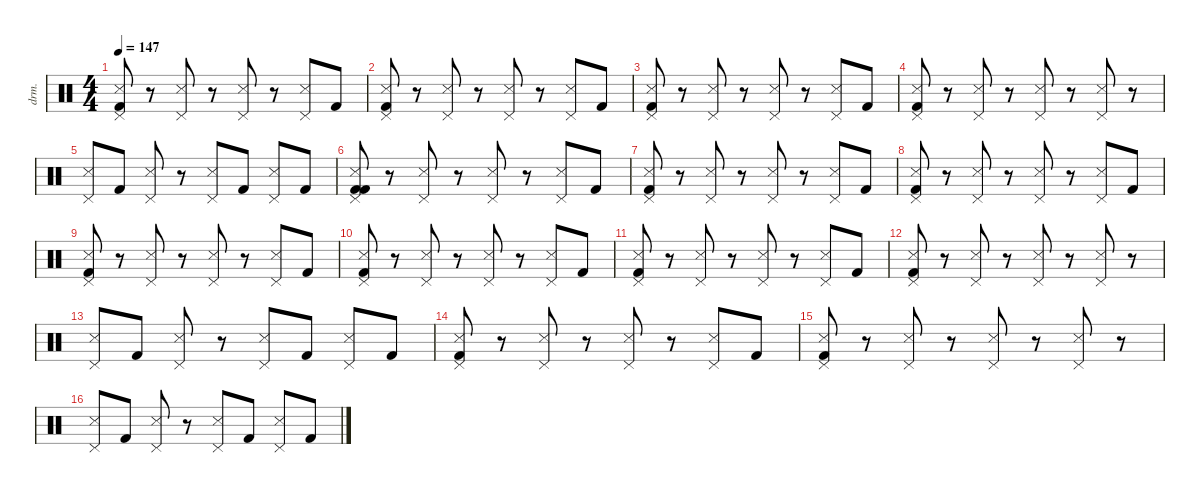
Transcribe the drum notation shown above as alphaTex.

\defaultSystemsLayout 4
\hideDynamics
\bracketExtendMode nobrackets
\otherSystemsTrackNameOrientation horizontal
\track ("Drums" "drm.") {instrument percussion}
\staff {score}
\articulation defaults
\ts (4 4)
\tempo 147
\clef neutral
\ks c
("Pedal Hi-Hat (hit)" "Kick (hit) 2" "Snare (side stick) 3").8{dy f beam Up} r.8{beam Up} ("Pedal Hi-Hat (hit)" "Snare (side stick) 3").8{beam Up} r.8{beam Up} ("Pedal Hi-Hat (hit)" "Snare (side stick) 3").8{beam Up} r.8{beam Up} ("Pedal Hi-Hat (hit)" "Snare (side stick) 3").8{beam Up} "Kick (hit) 2".8{beam Up} |
("Pedal Hi-Hat (hit)" "Kick (hit) 2" "Snare (side stick) 3").8{beam Up} r.8{beam Up} ("Pedal Hi-Hat (hit)" "Snare (side stick) 3").8{beam Up} r.8{beam Up} ("Pedal Hi-Hat (hit)" "Snare (side stick) 3").8{beam Up} r.8{beam Up} ("Pedal Hi-Hat (hit)" "Snare (side stick) 3").8{beam Up} "Kick (hit) 2".8{beam Up} |
("Pedal Hi-Hat (hit)" "Kick (hit) 2" "Snare (side stick) 3").8{beam Up} r.8{beam Up} ("Pedal Hi-Hat (hit)" "Snare (side stick) 3").8{beam Up} r.8{beam Up} ("Pedal Hi-Hat (hit)" "Snare (side stick) 3").8{beam Up} r.8{beam Up} ("Pedal Hi-Hat (hit)" "Snare (side stick) 3").8{beam Up} "Kick (hit) 2".8{beam Up} |
("Pedal Hi-Hat (hit)" "Kick (hit) 2" "Snare (side stick) 3").8{beam Up} r.8{beam Up} ("Pedal Hi-Hat (hit)" "Snare (side stick) 3").8{beam Up} r.8{beam Up} ("Pedal Hi-Hat (hit)" "Snare (side stick) 3").8{beam Up} r.8{beam Up} ("Pedal Hi-Hat (hit)" "Snare (side stick) 3").8{beam Up} r.8{beam Up} |
("Pedal Hi-Hat (hit)" "Snare (side stick) 3").8{beam Up} "Kick (hit) 2".8{beam Up} ("Pedal Hi-Hat (hit)" "Snare (side stick) 3").8{beam Up} r.8{beam Up} ("Pedal Hi-Hat (hit)" "Snare (side stick) 3").8{beam Up} "Kick (hit) 2".8{beam Up} ("Pedal Hi-Hat (hit)" "Snare (side stick) 3").8{beam Up} "Kick (hit) 2".8{beam Up} |
("Pedal Hi-Hat (hit)" "Kick (hit) 2" "Kick (hit) 2" "Snare (side stick) 3").8{beam Up} r.8{beam Up} ("Pedal Hi-Hat (hit)" "Snare (side stick) 3").8{beam Up} r.8{beam Up} ("Pedal Hi-Hat (hit)" "Snare (side stick) 3").8{beam Up} r.8{beam Up} ("Pedal Hi-Hat (hit)" "Snare (side stick) 3").8{beam Up} "Kick (hit) 2".8{beam Up} |
("Pedal Hi-Hat (hit)" "Kick (hit) 2" "Snare (side stick) 3").8{beam Up} r.8{beam Up} ("Pedal Hi-Hat (hit)" "Snare (side stick) 3").8{beam Up} r.8{beam Up} ("Pedal Hi-Hat (hit)" "Snare (side stick) 3").8{beam Up} r.8{beam Up} ("Pedal Hi-Hat (hit)" "Snare (side stick) 3").8{beam Up} "Kick (hit) 2".8{beam Up} |
("Pedal Hi-Hat (hit)" "Kick (hit) 2" "Snare (side stick) 3").8{beam Up} r.8{beam Up} ("Pedal Hi-Hat (hit)" "Snare (side stick) 3").8{beam Up} r.8{beam Up} ("Pedal Hi-Hat (hit)" "Snare (side stick) 3").8{beam Up} r.8{beam Up} ("Pedal Hi-Hat (hit)" "Snare (side stick) 3").8{beam Up} "Kick (hit) 2".8{beam Up} |
("Pedal Hi-Hat (hit)" "Kick (hit) 2" "Snare (side stick) 3").8{beam Up} r.8{beam Up} ("Pedal Hi-Hat (hit)" "Snare (side stick) 3").8{beam Up} r.8{beam Up} ("Pedal Hi-Hat (hit)" "Snare (side stick) 3").8{beam Up} r.8{beam Up} ("Pedal Hi-Hat (hit)" "Snare (side stick) 3").8{beam Up} "Kick (hit) 2".8{beam Up} |
("Pedal Hi-Hat (hit)" "Kick (hit) 2" "Snare (side stick) 3").8{beam Up} r.8{beam Up} ("Pedal Hi-Hat (hit)" "Snare (side stick) 3").8{beam Up} r.8{beam Up} ("Pedal Hi-Hat (hit)" "Snare (side stick) 3").8{beam Up} r.8{beam Up} ("Pedal Hi-Hat (hit)" "Snare (side stick) 3").8{beam Up} "Kick (hit) 2".8{beam Up} |
("Pedal Hi-Hat (hit)" "Kick (hit) 2" "Snare (side stick) 3").8{beam Up} r.8{beam Up} ("Pedal Hi-Hat (hit)" "Snare (side stick) 3").8{beam Up} r.8{beam Up} ("Pedal Hi-Hat (hit)" "Snare (side stick) 3").8{beam Up} r.8{beam Up} ("Pedal Hi-Hat (hit)" "Snare (side stick) 3").8{beam Up} "Kick (hit) 2".8{beam Up} |
("Pedal Hi-Hat (hit)" "Kick (hit) 2" "Snare (side stick) 3").8{beam Up} r.8{beam Up} ("Pedal Hi-Hat (hit)" "Snare (side stick) 3").8{beam Up} r.8{beam Up} ("Pedal Hi-Hat (hit)" "Snare (side stick) 3").8{beam Up} r.8{beam Up} ("Pedal Hi-Hat (hit)" "Snare (side stick) 3").8{beam Up} r.8{beam Up} |
("Pedal Hi-Hat (hit)" "Snare (side stick) 3").8{beam Up} "Kick (hit) 2".8{beam Up} ("Pedal Hi-Hat (hit)" "Snare (side stick) 3").8{beam Up} r.8{beam Up} ("Pedal Hi-Hat (hit)" "Snare (side stick) 3").8{beam Up} "Kick (hit) 2".8{beam Up} ("Pedal Hi-Hat (hit)" "Snare (side stick) 3").8{beam Up} "Kick (hit) 2".8{beam Up} |
("Pedal Hi-Hat (hit)" "Kick (hit) 2" "Snare (side stick) 3").8{beam Up} r.8{beam Up} ("Pedal Hi-Hat (hit)" "Snare (side stick) 3").8{beam Up} r.8{beam Up} ("Pedal Hi-Hat (hit)" "Snare (side stick) 3").8{beam Up} r.8{beam Up} ("Pedal Hi-Hat (hit)" "Snare (side stick) 3").8{beam Up} "Kick (hit) 2".8{beam Up} |
("Pedal Hi-Hat (hit)" "Kick (hit) 2" "Snare (side stick) 3").8{beam Up} r.8{beam Up} ("Pedal Hi-Hat (hit)" "Snare (side stick) 3").8{beam Up} r.8{beam Up} ("Pedal Hi-Hat (hit)" "Snare (side stick) 3").8{beam Up} r.8{beam Up} ("Pedal Hi-Hat (hit)" "Snare (side stick) 3").8{beam Up} r.8{beam Up} |
("Pedal Hi-Hat (hit)" "Snare (side stick) 3").8{beam Up} "Kick (hit) 2".8{beam Up} ("Pedal Hi-Hat (hit)" "Snare (side stick) 3").8{beam Up} r.8{beam Up} ("Pedal Hi-Hat (hit)" "Snare (side stick) 3").8{beam Up} "Kick (hit) 2".8{beam Up} ("Pedal Hi-Hat (hit)" "Snare (side stick) 3").8{beam Up} "Kick (hit) 2".8{beam Up}
